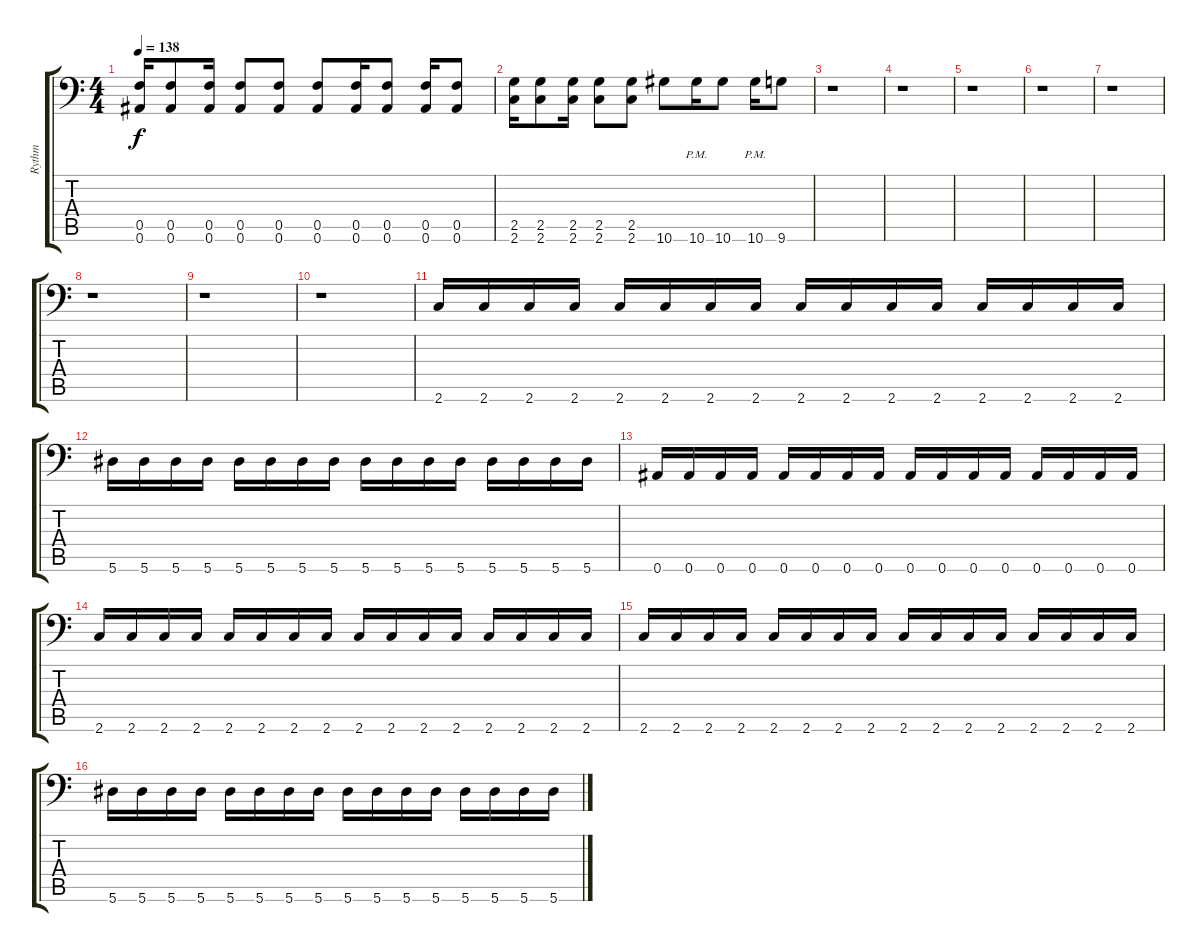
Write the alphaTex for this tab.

\track ("Rythm" "Rythm") {instrument distortionguitar}
\staff {score tabs}
\tuning (C4 G3 Eb3 Bb2 F2 Bb1) {hide}
\ts (4 4)
\tempo 138
\clef f4
\ks c
(0.5 0.6).16{dy f} (0.5 0.6).8 (0.5 0.6).16 (0.5 0.6).8 (0.5 0.6).8 (0.5 0.6).8 (0.5 0.6).16 (0.5 0.6).8 (0.5 0.6).16 (0.5 0.6).8 |
(2.5 2.6).16 (2.5 2.6).8 (2.5 2.6).16 (2.5 2.6).8 (2.5 2.6).8 10.6.8 10.6{pm}.16 10.6.8 10.6{pm}.16 9.6.8 |
r.1 |
r.1 |
r.1 |
r.1 |
r.1 |
r.1 |
r.1 |
r.1 |
2.6.16 2.6.16 2.6.16 2.6.16 2.6.16 2.6.16 2.6.16 2.6.16 2.6.16 2.6.16 2.6.16 2.6.16 2.6.16 2.6.16 2.6.16 2.6.16 |
5.6.16 5.6.16 5.6.16 5.6.16 5.6.16 5.6.16 5.6.16 5.6.16 5.6.16 5.6.16 5.6.16 5.6.16 5.6.16 5.6.16 5.6.16 5.6.16 |
0.6.16 0.6.16 0.6.16 0.6.16 0.6.16 0.6.16 0.6.16 0.6.16 0.6.16 0.6.16 0.6.16 0.6.16 0.6.16 0.6.16 0.6.16 0.6.16 |
2.6.16 2.6.16 2.6.16 2.6.16 2.6.16 2.6.16 2.6.16 2.6.16 2.6.16 2.6.16 2.6.16 2.6.16 2.6.16 2.6.16 2.6.16 2.6.16 |
2.6.16 2.6.16 2.6.16 2.6.16 2.6.16 2.6.16 2.6.16 2.6.16 2.6.16 2.6.16 2.6.16 2.6.16 2.6.16 2.6.16 2.6.16 2.6.16 |
5.6.16 5.6.16 5.6.16 5.6.16 5.6.16 5.6.16 5.6.16 5.6.16 5.6.16 5.6.16 5.6.16 5.6.16 5.6.16 5.6.16 5.6.16 5.6.16
